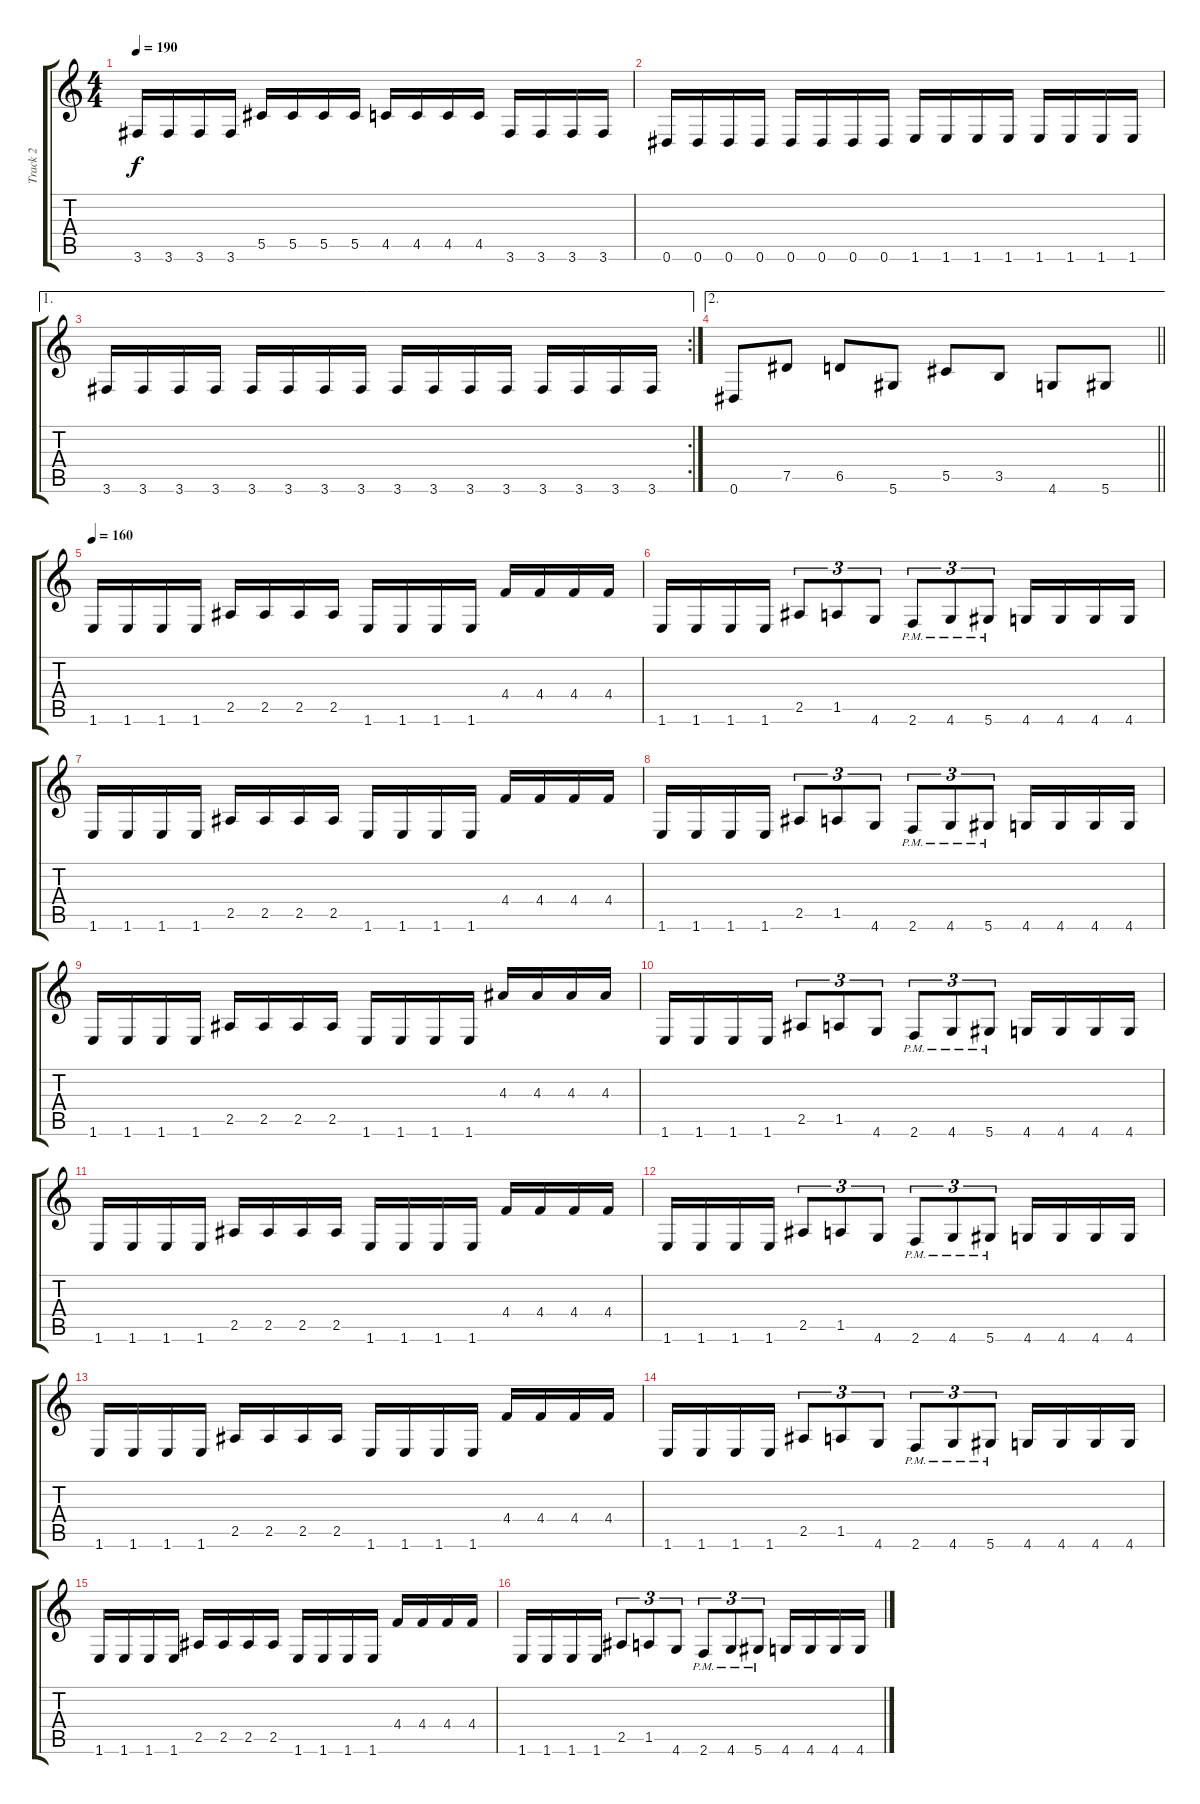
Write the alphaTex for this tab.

\track ("Track 2" "Track 2") {instrument distortionguitar}
\staff {score tabs}
\tuning (Eb4 Bb3 Gb3 Db3 Ab2 Eb2) {hide}
\ts (4 4)
\tempo 190
\clef g2
\ks c
3.6.16{dy f} 3.6.16 3.6.16 3.6.16 5.5.16 5.5.16 5.5.16 5.5.16 4.5.16 4.5.16 4.5.16 4.5.16 3.6.16 3.6.16 3.6.16 3.6.16 |
0.6.16 0.6.16 0.6.16 0.6.16 0.6.16 0.6.16 0.6.16 0.6.16 1.6.16 1.6.16 1.6.16 1.6.16 1.6.16 1.6.16 1.6.16 1.6.16 |
\ae 1
\rc 2
3.6.16 3.6.16 3.6.16 3.6.16 3.6.16 3.6.16 3.6.16 3.6.16 3.6.16 3.6.16 3.6.16 3.6.16 3.6.16 3.6.16 3.6.16 3.6.16 |
\ae 2
\barLineRight lightlight
0.6.8 7.5.8 6.5.8 5.6.8 5.5.8 3.5.8 4.6.8 5.6.8 |
\section ("" "")
\tempo 160
1.6.16 1.6.16 1.6.16 1.6.16 2.5.16 2.5.16 2.5.16 2.5.16 1.6.16 1.6.16 1.6.16 1.6.16 4.4.16 4.4.16 4.4.16 4.4.16 |
1.6.16 1.6.16 1.6.16 1.6.16 2.5.8{tu (3 2)} 1.5.8{tu (3 2)} 4.6.8{tu (3 2)} 2.6{pm}.8{tu (3 2)} 4.6{pm}.8{tu (3 2)} 5.6{pm}.8{tu (3 2)} 4.6.16 4.6.16 4.6.16 4.6.16 |
1.6.16 1.6.16 1.6.16 1.6.16 2.5.16 2.5.16 2.5.16 2.5.16 1.6.16 1.6.16 1.6.16 1.6.16 4.4.16 4.4.16 4.4.16 4.4.16 |
1.6.16 1.6.16 1.6.16 1.6.16 2.5.8{tu (3 2)} 1.5.8{tu (3 2)} 4.6.8{tu (3 2)} 2.6{pm}.8{tu (3 2)} 4.6{pm}.8{tu (3 2)} 5.6{pm}.8{tu (3 2)} 4.6.16 4.6.16 4.6.16 4.6.16 |
1.6.16 1.6.16 1.6.16 1.6.16 2.5.16 2.5.16 2.5.16 2.5.16 1.6.16 1.6.16 1.6.16 1.6.16 4.3.16 4.3.16 4.3.16 4.3.16 |
1.6.16 1.6.16 1.6.16 1.6.16 2.5.8{tu (3 2)} 1.5.8{tu (3 2)} 4.6.8{tu (3 2)} 2.6{pm}.8{tu (3 2)} 4.6{pm}.8{tu (3 2)} 5.6{pm}.8{tu (3 2)} 4.6.16 4.6.16 4.6.16 4.6.16 |
1.6.16 1.6.16 1.6.16 1.6.16 2.5.16 2.5.16 2.5.16 2.5.16 1.6.16 1.6.16 1.6.16 1.6.16 4.4.16 4.4.16 4.4.16 4.4.16 |
1.6.16 1.6.16 1.6.16 1.6.16 2.5.8{tu (3 2)} 1.5.8{tu (3 2)} 4.6.8{tu (3 2)} 2.6{pm}.8{tu (3 2)} 4.6{pm}.8{tu (3 2)} 5.6{pm}.8{tu (3 2)} 4.6.16 4.6.16 4.6.16 4.6.16 |
1.6.16 1.6.16 1.6.16 1.6.16 2.5.16 2.5.16 2.5.16 2.5.16 1.6.16 1.6.16 1.6.16 1.6.16 4.4.16 4.4.16 4.4.16 4.4.16 |
1.6.16 1.6.16 1.6.16 1.6.16 2.5.8{tu (3 2)} 1.5.8{tu (3 2)} 4.6.8{tu (3 2)} 2.6{pm}.8{tu (3 2)} 4.6{pm}.8{tu (3 2)} 5.6{pm}.8{tu (3 2)} 4.6.16 4.6.16 4.6.16 4.6.16 |
1.6.16 1.6.16 1.6.16 1.6.16 2.5.16 2.5.16 2.5.16 2.5.16 1.6.16 1.6.16 1.6.16 1.6.16 4.4.16 4.4.16 4.4.16 4.4.16 |
1.6.16 1.6.16 1.6.16 1.6.16 2.5.8{tu (3 2)} 1.5.8{tu (3 2)} 4.6.8{tu (3 2)} 2.6{pm}.8{tu (3 2)} 4.6{pm}.8{tu (3 2)} 5.6{pm}.8{tu (3 2)} 4.6.16 4.6.16 4.6.16 4.6.16
